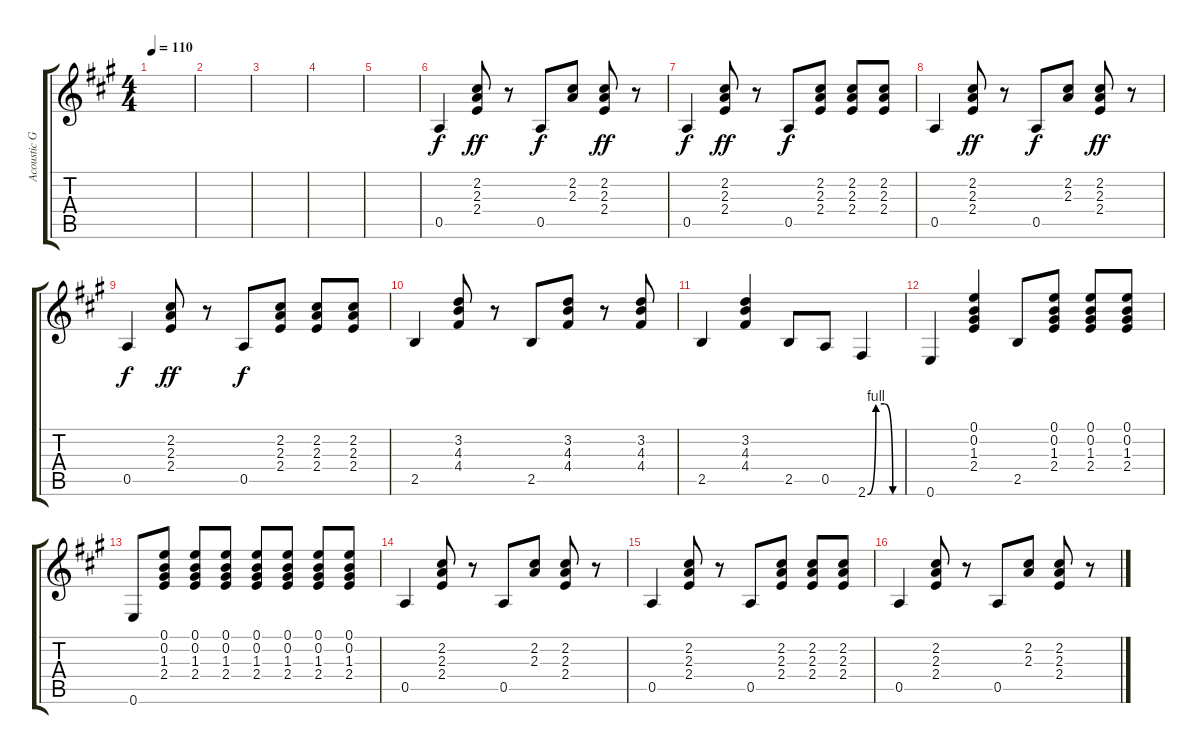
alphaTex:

\track ("Acoustic Guitar" "Acoustic G") {instrument acousticguitarsteel}
\staff {score tabs}
\tuning (E4 B3 G3 D3 A2 E2) {hide}
\ts (4 4)
\tempo 110
\clef g2
\ks a
|
|
|
|
|
0.5.4 (2.2 2.3 2.4).8{dy ff} r.8 0.5.8{dy f} (2.2 2.3).8 (2.2 2.3 2.4).8{dy ff} r.8 |
0.5.4{dy f} (2.2 2.3 2.4).8{dy ff} r.8 0.5.8{dy f} (2.2 2.3 2.4).8 (2.2 2.3 2.4).8 (2.2 2.3 2.4).8 |
0.5.4 (2.2 2.3 2.4).8{dy ff} r.8 0.5.8{dy f} (2.2 2.3).8 (2.2 2.3 2.4).8{dy ff} r.8 |
0.5.4{dy f} (2.2 2.3 2.4).8{dy ff} r.8 0.5.8{dy f} (2.2 2.3 2.4).8 (2.2 2.3 2.4).8 (2.2 2.3 2.4).8 |
2.5.4 (3.2 4.3 4.4).8 r.8 2.5.8 (3.2 4.3 4.4).8 r.8 (3.2 4.3 4.4).8 |
2.5.4 (3.2 4.3 4.4).4 2.5.8 0.5.8 2.6{be (custom 0 0 15 4 30 4 45 0 60 0)}.4 |
0.6.4 (0.1 0.2 1.3 2.4).4 2.5.8 (0.1 0.2 1.3 2.4).8 (0.1 0.2 1.3 2.4).8 (0.1 0.2 1.3 2.4).8 |
0.6.8 (0.1 0.2 1.3 2.4).8 (0.1 0.2 1.3 2.4).8 (0.1 0.2 1.3 2.4).8 (0.1 0.2 1.3 2.4).8 (0.1 0.2 1.3 2.4).8 (0.1 0.2 1.3 2.4).8 (0.1 0.2 1.3 2.4).8 |
0.5.4 (2.2 2.3 2.4).8 r.8 0.5.8 (2.2 2.3).8 (2.2 2.3 2.4).8 r.8 |
0.5.4 (2.2 2.3 2.4).8 r.8 0.5.8 (2.2 2.3 2.4).8 (2.2 2.3 2.4).8 (2.2 2.3 2.4).8 |
0.5.4 (2.2 2.3 2.4).8 r.8 0.5.8 (2.2 2.3).8 (2.2 2.3 2.4).8 r.8
